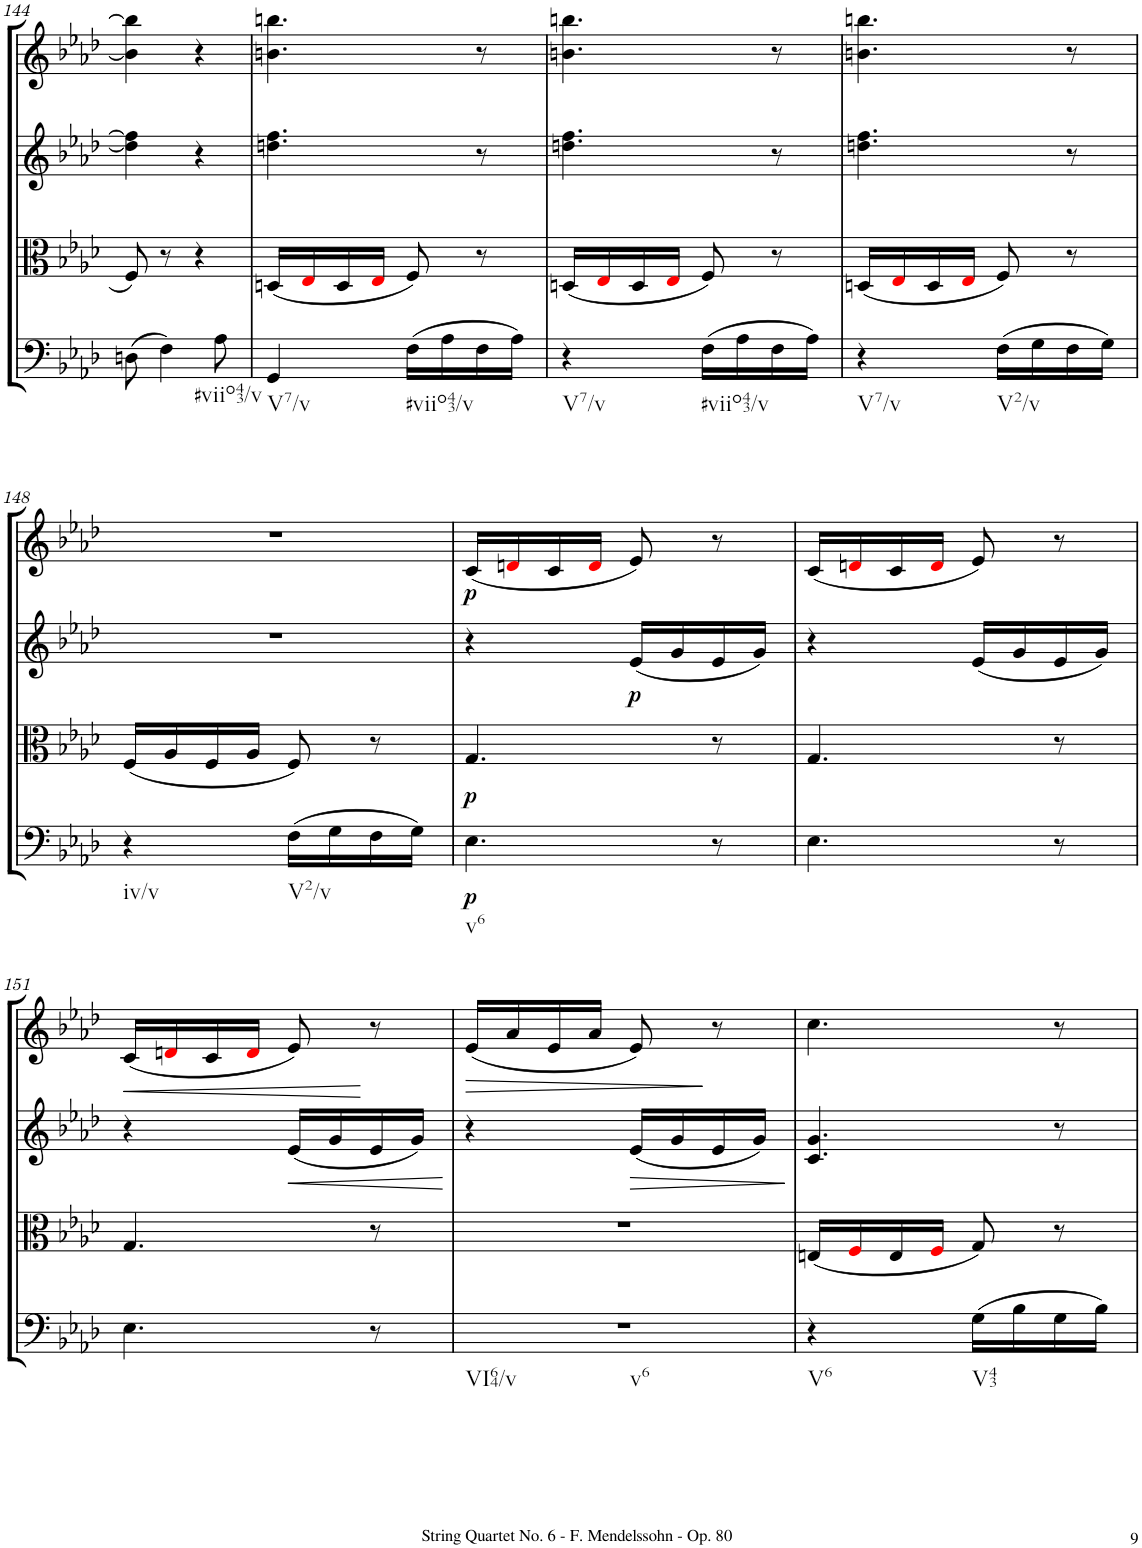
**kern	**dynam	**kern	**dynam	**kern	**dynam	**kern	**dynam
*part4	*part4	*part3	*part3	*part2	*part2	*part1	*part1
*staff4	*staff4	*staff3	*staff3	*staff2	*staff2	*staff1	*staff1
*I"Violoncello	*	*I"Viola	*	*I"Violino II	*	*I"Violino I	*
*I'Vc	*	*I'Vla	*	*I'Vln	*	*I'Vln	*
!!LO:PB:g=z
*clefF4	*	*clefC3	*	*clefG2	*	*clefG2	*
*k[b-e-a-d-]	*	*k[b-e-a-d-]	*	*k[b-e-a-d-]	*	*k[b-e-a-d-]	*
*M2/4	*	*M2/4	*	*M2/4	*	*M2/4	*
=144	=144	=144	=144	=144	=144	=144	=144
(8Dn\	.	8F/	.	4dd\] 4ff\]	.	4b\] 4bb\]	.
4F\)	.	8r	.	.	.	.	.
.	.	4r	.	4r	.	4r	.
8A-\	.	.	.	.	.	.	.
=145	=145	=145	=145	=145	=145	=145	=145
4GG/	.	(16Dn/LL	.	4.ddn\ 4.ff\	.	4.bn\ 4.bbn\	.
.	.	16E-i/	.	.	.	.	.
.	.	16D/	.	.	.	.	.
.	.	16E-i/JJ	.	.	.	.	.
(16F\LL	.	8F/)	.	.	.	.	.
16A-\	.	.	.	.	.	.	.
16F\	.	8r	.	8r	.	8r	.
16A-\JJ)	.	.	.	.	.	.	.
=146	=146	=146	=146	=146	=146	=146	=146
4r	.	(16Dn/LL	.	4.ddn\ 4.ff\	.	4.bn\ 4.bbn\	.
.	.	16E-i/	.	.	.	.	.
.	.	16D/	.	.	.	.	.
.	.	16E-i/JJ	.	.	.	.	.
(16F\LL	.	8F/)	.	.	.	.	.
16A-\	.	.	.	.	.	.	.
16F\	.	8r	.	8r	.	8r	.
16A-\JJ)	.	.	.	.	.	.	.
=147	=147	=147	=147	=147	=147	=147	=147
4r	.	(16Dn/LL	.	4.ddn\ 4.ff\	.	4.bn\ 4.bbn\	.
.	.	16E-i/	.	.	.	.	.
.	.	16D/	.	.	.	.	.
.	.	16E-i/JJ	.	.	.	.	.
(16F\LL	.	8F/)	.	.	.	.	.
16G\	.	.	.	.	.	.	.
16F\	.	8r	.	8r	.	8r	.
16G\JJ)	.	.	.	.	.	.	.
!!LO:LB:g=z
=148	=148	=148	=148	=148	=148	=148	=148
4r	.	(16F/LL	.	2r	.	2r	.
.	.	16A-/	.	.	.	.	.
.	.	16F/	.	.	.	.	.
.	.	16A-/JJ	.	.	.	.	.
(16F\LL	.	8F/)	.	.	.	.	.
16G\	.	.	.	.	.	.	.
16F\	.	8r	.	.	.	.	.
16G\JJ)	.	.	.	.	.	.	.
=149	=149	=149	=149	=149	=149	=149	=149
!	!LO:DY:b	!	!LO:DY:b	!	!	!	!LO:DY:b
4.E-\	p	4.G/	p	4r	.	(16c/LL	p
.	.	.	.	.	.	16dni/	.
.	.	.	.	.	.	16c/	.
.	.	.	.	.	.	16di/JJ	.
!	!	!	!	!	!LO:DY:b	!	!
.	.	.	.	(16e-/LL	p	8e-/)	.
.	.	.	.	16g/	.	.	.
8r	.	8r	.	16e-/	.	8r	.
.	.	.	.	16g/JJ)	.	.	.
=150	=150	=150	=150	=150	=150	=150	=150
4.E-\	.	4.G/	.	4r	.	(16c/LL	.
.	.	.	.	.	.	16dni/	.
.	.	.	.	.	.	16c/	.
.	.	.	.	.	.	16di/JJ	.
.	.	.	.	(16e-/LL	.	8e-/)	.
.	.	.	.	16g/	.	.	.
8r	.	8r	.	16e-/	.	8r	.
.	.	.	.	16g/JJ)	.	.	.
!!LO:LB:g=z
=151	=151	=151	=151	=151	=151	=151	=151
!	!	!	!	!	!	!	!LO:HP:b
4.E-\	.	4.G/	.	4r	.	(16c/LL	<
.	.	.	.	.	.	16dni/	.
.	.	.	.	.	.	16c/	.
.	.	.	.	.	.	16di/JJ	.
!	!	!	!	!	!LO:HP:b	!	!
.	.	.	.	(16e-/LL	<	8e-/)	.
.	.	.	.	16g/	.	.	.
8r	.	8r	.	16e-/	.	8r	[
.	.	.	.	16g/JJ)	.	.	.
.	.	.	.	.	[	.	.
=152	=152	=152	=152	=152	=152	=152	=152
!	!	!	!	!	!	!	!LO:HP:b
2r	.	2r	.	4r	.	(16e-/LL	>
.	.	.	.	.	.	16a-/	.
.	.	.	.	.	.	16e-/	.
.	.	.	.	.	.	16a-/JJ	.
!	!	!	!	!	!LO:HP:b	!	!
.	.	.	.	(16e-/LL	>	8e-/)	.
.	.	.	.	16g/	.	.	.
.	.	.	.	16e-/	.	8r	]
.	.	.	.	16g/JJ)	.	.	.
.	.	.	.	.	]	.	.
=153	=153	=153	=153	=153	=153	=153	=153
4r	.	(16En/LL	.	4.c/ 4.g/	.	4.cc\	.
.	.	16Fi/	.	.	.	.	.
.	.	16E/	.	.	.	.	.
.	.	16Fi/JJ	.	.	.	.	.
(16G\LL	.	8G/)	.	.	.	.	.
16B-\	.	.	.	.	.	.	.
16G\	.	8r	.	8r	.	8r	.
16B-\JJ)	.	.	.	.	.	.	.
=	=	=	=	=	=	=	=
*-	*-	*-	*-	*-	*-	*-	*-
